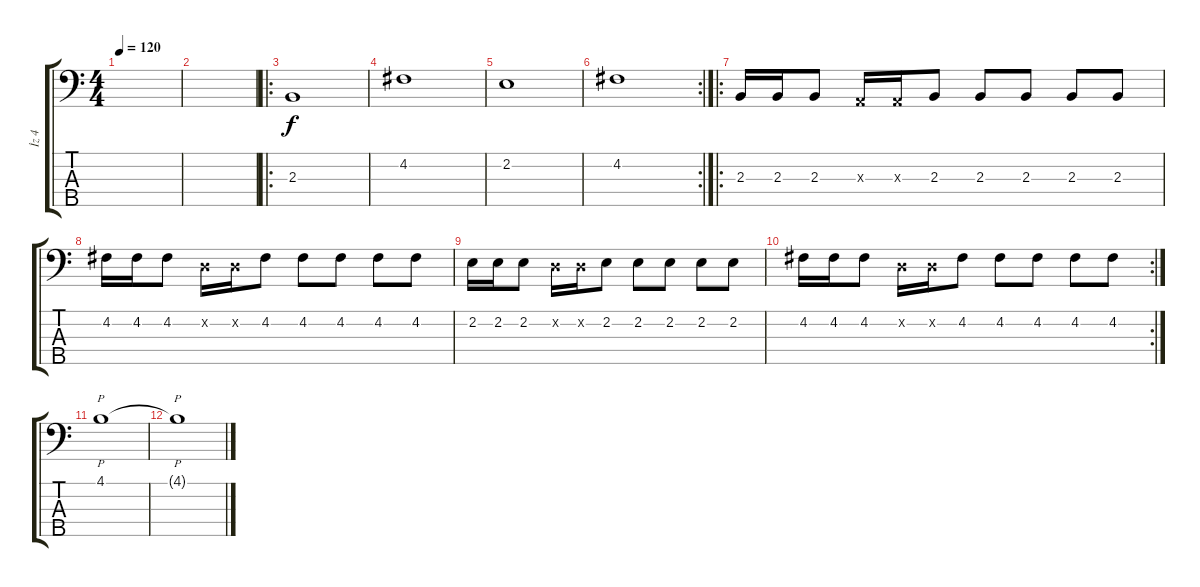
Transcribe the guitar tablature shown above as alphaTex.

\track ("İz 4" "İz 4") {instrument electricbassfinger}
\staff {score tabs}
\tuning (G2 D2 A1 E1 B0) {hide}
\ts (4 4)
\tempo 120
\clef f4
\ks c
|
|
\ro
2.3.1 |
4.2.1 |
2.2.1 |
\rc 2
4.2.1 |
\ro
2.3.16 2.3.16 2.3.8 0.3{x}.16 0.3{x}.16 2.3.8 2.3.8 2.3.8 2.3.8 2.3.8 |
4.2.16 4.2.16 4.2.8 0.2{x}.16 0.2{x}.16 4.2.8 4.2.8 4.2.8 4.2.8 4.2.8 |
2.2.16 2.2.16 2.2.8 0.2{x}.16 0.2{x}.16 2.2.8 2.2.8 2.2.8 2.2.8 2.2.8 |
\rc 2
4.2.16 4.2.16 4.2.8 0.2{x}.16 0.2{x}.16 4.2.8 4.2.8 4.2.8 4.2.8 4.2.8 |
4.1.1{p} |
4.1{t}.1{p}
